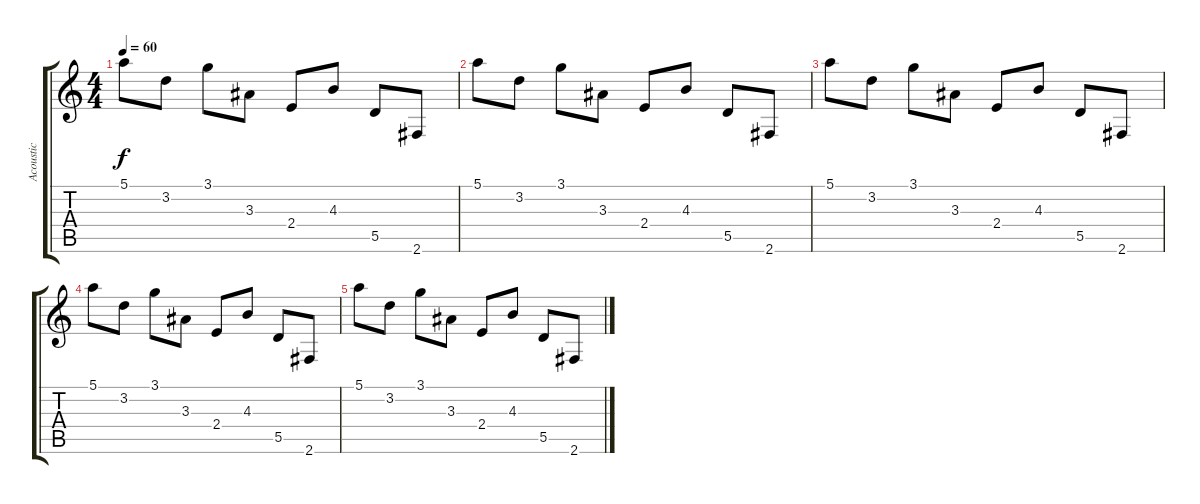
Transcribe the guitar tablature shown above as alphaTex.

\track ("Acoustic" "Acoustic") {instrument acousticguitarsteel}
\staff {score tabs}
\tuning (E4 B3 G3 D3 A2 E2) {hide}
\ts (4 4)
\tempo 60
\clef g2
\ks c
5.1.8{dy f volume 8} 3.2.8 3.1.8 3.3.8 2.4.8 4.3.8 5.5.8 2.6.8 |
5.1.8 3.2.8 3.1.8 3.3.8 2.4.8 4.3.8 5.5.8 2.6.8 |
5.1.8{volume 3} 3.2.8 3.1.8 3.3.8 2.4.8 4.3.8 5.5.8 2.6.8 |
5.1.8 3.2.8 3.1.8 3.3.8 2.4.8 4.3.8 5.5.8 2.6.8 |
5.1.8{volume 0} 3.2.8 3.1.8 3.3.8 2.4.8 4.3.8 5.5.8 2.6.8
